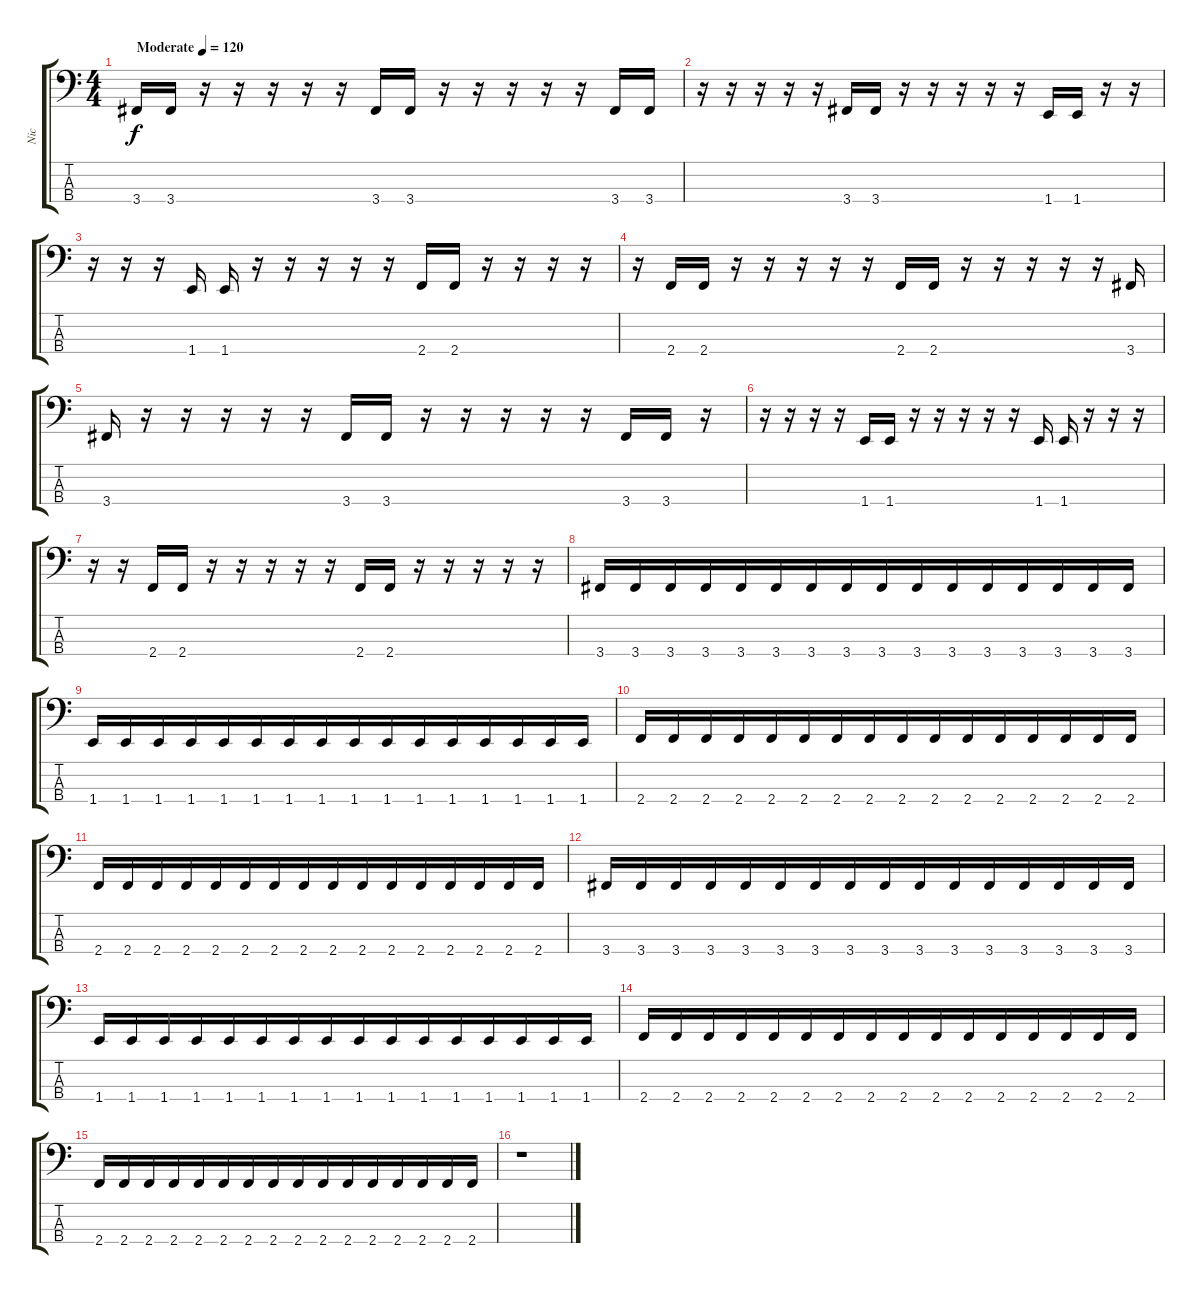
\track ("Nic" "Nic") {instrument electricbassfinger}
\staff {score tabs}
\tuning (Gb2 Db2 Ab1 Eb1) {hide}
\ts (4 4)
\tempo (120 "Moderate")
\clef f4
\ks c
3.4.16{dy f instrument electricbassfinger} 3.4.16 r.16 r.16 r.16 r.16 r.16 3.4.16{beam merge} 3.4.16 r.16 r.16 r.16 r.16 r.16 3.4.16 3.4.16 |
r.16 r.16 r.16 r.16 r.16 3.4.16 3.4.16 r.16 r.16 r.16 r.16 r.16 1.4.16 1.4.16 r.16 r.16 |
r.16 r.16 r.16 1.4.16 1.4.16 r.16 r.16 r.16 r.16 r.16 2.4.16 2.4.16 r.16 r.16 r.16 r.16 |
r.16 2.4.16 2.4.16 r.16 r.16 r.16 r.16 r.16 2.4.16 2.4.16 r.16 r.16 r.16 r.16 r.16 3.4.16 |
3.4.16 r.16 r.16 r.16 r.16 r.16 3.4.16 3.4.16 r.16 r.16 r.16 r.16 r.16 3.4.16 3.4.16 r.16 |
r.16 r.16 r.16 r.16 1.4.16 1.4.16 r.16 r.16 r.16 r.16 r.16 1.4.16 1.4.16 r.16 r.16 r.16 |
r.16 r.16 2.4.16 2.4.16 r.16 r.16 r.16 r.16 r.16 2.4.16 2.4.16 r.16 r.16 r.16 r.16 r.16 |
3.4.16 3.4.16 3.4.16 3.4.16{beam merge} 3.4.16 3.4.16 3.4.16 3.4.16{beam merge} 3.4.16 3.4.16 3.4.16 3.4.16{beam merge} 3.4.16 3.4.16 3.4.16 3.4.16 |
1.4.16 1.4.16 1.4.16 1.4.16{beam merge} 1.4.16 1.4.16 1.4.16 1.4.16{beam merge} 1.4.16 1.4.16 1.4.16 1.4.16{beam merge} 1.4.16 1.4.16 1.4.16 1.4.16 |
2.4.16 2.4.16 2.4.16 2.4.16{beam merge} 2.4.16 2.4.16 2.4.16 2.4.16{beam merge} 2.4.16 2.4.16 2.4.16 2.4.16{beam merge} 2.4.16 2.4.16 2.4.16 2.4.16 |
2.4.16 2.4.16 2.4.16 2.4.16{beam merge} 2.4.16 2.4.16 2.4.16 2.4.16{beam merge} 2.4.16 2.4.16 2.4.16 2.4.16{beam merge} 2.4.16 2.4.16 2.4.16 2.4.16 |
3.4.16 3.4.16 3.4.16 3.4.16{beam merge} 3.4.16 3.4.16 3.4.16 3.4.16{beam merge} 3.4.16 3.4.16 3.4.16 3.4.16{beam merge} 3.4.16 3.4.16 3.4.16 3.4.16 |
1.4.16 1.4.16 1.4.16 1.4.16{beam merge} 1.4.16 1.4.16 1.4.16 1.4.16{beam merge} 1.4.16 1.4.16 1.4.16 1.4.16{beam merge} 1.4.16 1.4.16 1.4.16 1.4.16 |
2.4.16 2.4.16 2.4.16 2.4.16{beam merge} 2.4.16 2.4.16 2.4.16 2.4.16{beam merge} 2.4.16 2.4.16 2.4.16 2.4.16{beam merge} 2.4.16 2.4.16 2.4.16 2.4.16 |
2.4.16 2.4.16 2.4.16 2.4.16{beam merge} 2.4.16 2.4.16 2.4.16 2.4.16{beam merge} 2.4.16 2.4.16 2.4.16 2.4.16{beam merge} 2.4.16 2.4.16 2.4.16 2.4.16 |
r.1
